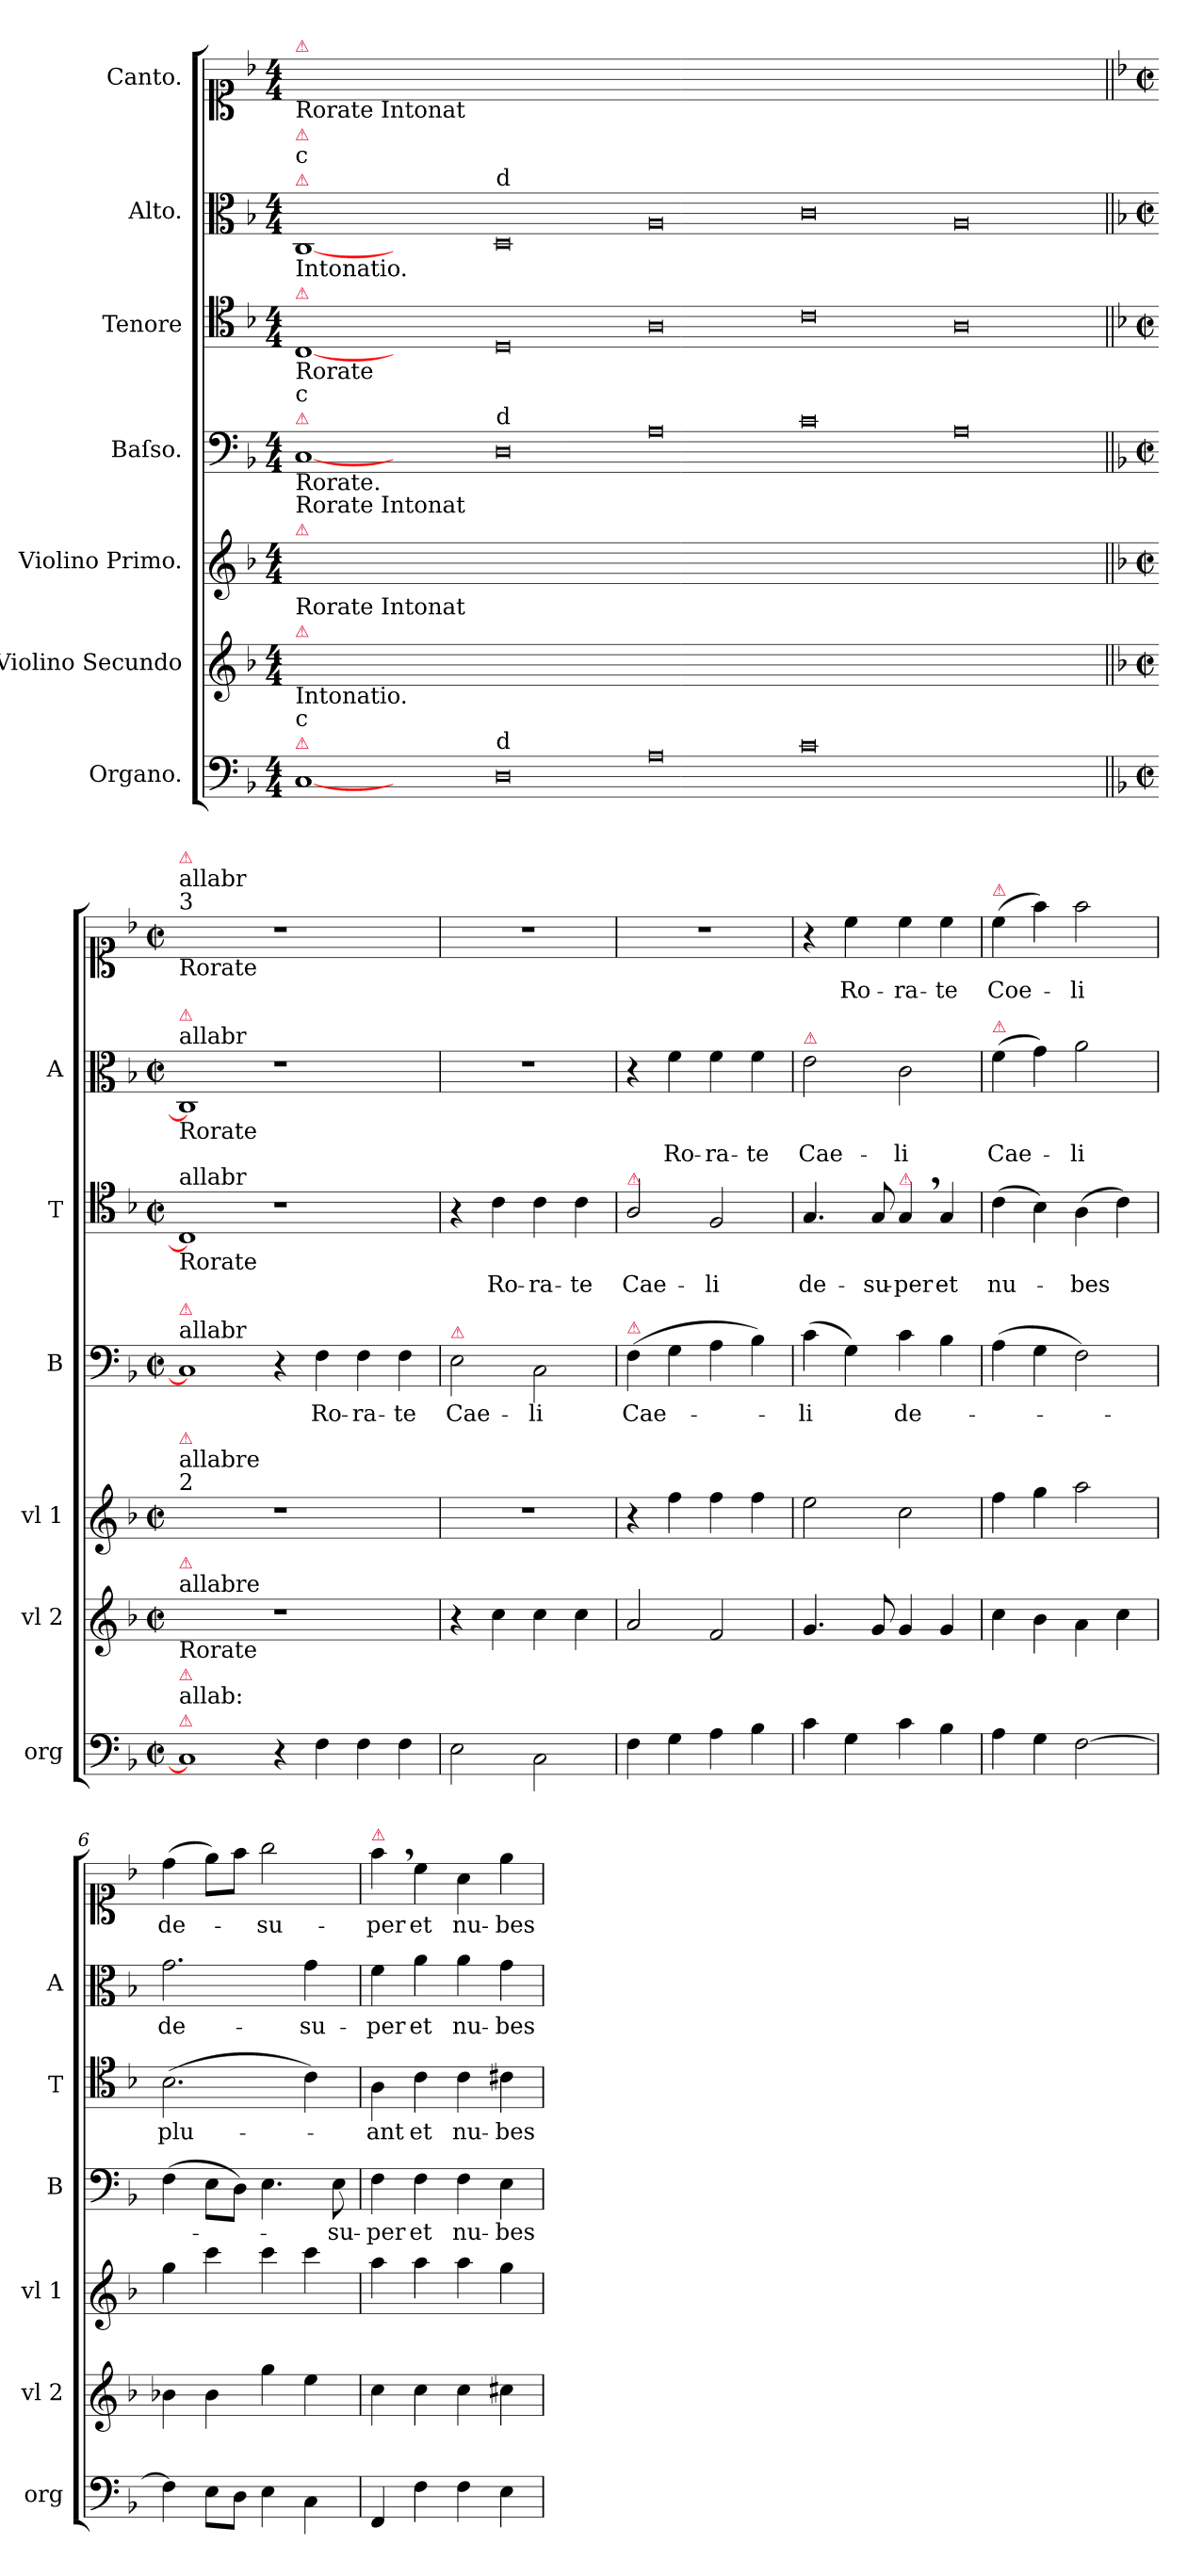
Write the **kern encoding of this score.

**kern	**kern	**kern	**kern	**text	**kern	**text	**kern	**text	**kern	**text
*part7	*part6	*part5	*part4	*part4	*part3	*part3	*part2	*part2	*part1	*part1
*staff7	*staff6	*staff5	*staff4	*staff4	*staff3	*staff3	*staff2	*staff2	*staff1	*staff1
*I"Organo.	*I"Violino Secundo	*I"Violino Primo.	*I"Baſso.	*	*I"Tenore	*	*I"Alto.	*	*I"Canto.	*
*I'org	*I'vl 2	*I'vl 1	*I'B	*	*I'T	*	*I'A	*	*	*
*clefF4	*clefG2	*clefG2	*clefF4	*	*clefC4	*	*clefC3	*	*clefC1	*
*k[b-]	*k[b-]	*k[b-]	*k[b-]	*	*k[b-]	*	*k[b-]	*	*k[b-]	*
*F:	*F:	*F:	*F:	*	*F:	*	*F:	*	*F:	*
*M4/4	*M4/4	*M4/4	*M4/4	*	*M4/4	*	*M4/4	*	*M4/4	*
=	=	=	=	=	=	=	=	=	=	=
!	!	!	!	!	!	!	!	!	!LO:TX:a:color=crimson:t=⚠	!
!	!	!	!	!	!	!	!	!	!LO:TX:b:t=Rorate Intonat	!
!	!	!	!	!	!	!	!LO:TX:a:color=crimson:t=⚠	!	!	!
!	!	!	!	!	!	!	!LO:TX:a:t=c	!	!	!
!	!	!	!	!	!	!	!LO:TX:a:color=crimson:t=⚠	!	!	!
!	!	!	!	!	!LO:TX:a:color=crimson:t=⚠	!	!	!	!	!
!	!	!	!	!	!LO:TX:a:t=Intonatio.	!	!	!	!	!
!	!	!	!	!	!LO:TX:b:t=Rorate	!	!	!	!	!
!	!	!	!LO:TX:a:color=crimson:t=⚠	!	!	!	!	!	!	!
!	!	!	!LO:TX:b:t=Rorate.	!	!	!	!	!	!	!
!	!	!	!LO:TX:a:t=c	!	!	!	!	!	!	!
!	!	!LO:TX:a:color=crimson:t=⚠	!	!	!	!	!	!	!	!
!	!	!LO:TX:a:t=Rorate Intonat	!	!	!	!	!	!	!	!
!	!LO:TX:a:color=crimson:t=⚠	!	!	!	!	!	!	!	!	!
!	!LO:TX:a:t=Rorate Intonat	!	!	!	!	!	!	!	!	!
!LO:TX:a:color=crimson:t=⚠	!	!	!	!	!	!	!	!	!	!
!LO:TX:a:t=c	!	!	!	!	!	!	!	!	!	!
!LO:TX:a:t=Intonatio.	!	!	!	!	!	!	!	!	!	!
[1C/	1ryy	1ryy	[1C/	.	[1C/	.	[1C/	.	1ryy	.
1ryy	1ryy	1ryy	1ryy	.	1ryy	.	1ryy	.	1ryy	.
!	!	!	!	!	!	!	!LO:TX:a:t=d	!	!	!
!	!	!	!LO:TX:a:t=d	!	!	!	!	!	!	!
!LO:TX:a:t=d	!	!	!	!	!	!	!	!	!	!
0D\	0ryy	0ryy	0D\	.	0D/	.	0D/	.	0ryy	.
0A\	0ryy	0ryy	0A\	.	0A\	.	0A/	.	0ryy	.
0c\	0ryy	0ryy	0c\	.	0c\	.	0c\	.	0ryy	.
0ryy	0ryy	0ryy	0A\	.	0A\	.	0A/	.	0ryy	.
=1||	=1||	=1||	=1||	=1||	=1||	=1||	=1||	=1||	=1||	=1||
*k[b-]	*k[b-]	*k[b-]	*k[b-]	*	*k[b-]	*	*k[b-]	*	*k[b-]	*
*M2/2	*M2/2	*M2/2	*M2/2	*	*M2/2	*	*M2/2	*	*M2/2	*
*met(c|)	*met(c|)	*met(c|)	*met(c|)	*	*met(c|)	*	*met(c|)	*	*met(c|)	*
!	!	!	!	!	!	!	!	!	!LO:TX:a:t=3	!
!	!	!	!	!	!	!	!	!	!LO:TX:b:t=Rorate	!
!	!	!	!	!	!	!	!	!	!LO:TX:a:t=allabr	!
!	!	!	!	!	!	!	!	!	!LO:TX:a:color=crimson:t=⚠	!
!	!	!	!	!	!	!	!LO:TX:b:t=Rorate	!	!	!
!	!	!	!	!	!	!	!LO:TX:a:t=allabr	!	!	!
!	!	!	!	!	!	!	!LO:TX:a:color=crimson:t=⚠	!	!	!
!	!	!	!	!	!LO:TX:b:t=Rorate	!	!	!	!	!
!	!	!	!	!	!LO:TX:a:t=allabr	!	!	!	!	!
!	!	!	!LO:TX:a:t=allabr	!	!	!	!	!	!	!
!	!	!	!LO:TX:a:color=crimson:t=⚠	!	!	!	!	!	!	!
!	!	!LO:TX:a:t=2	!	!	!	!	!	!	!	!
!	!	!LO:TX:a:t=allabre	!	!	!	!	!	!	!	!
!	!	!LO:TX:a:color=crimson:t=⚠	!	!	!	!	!	!	!	!
!	!LO:TX:a:t=allabre	!	!	!	!	!	!	!	!	!
!	!LO:TX:b:t=Rorate	!	!	!	!	!	!	!	!	!
!	!LO:TX:a:color=crimson:t=⚠	!	!	!	!	!	!	!	!	!
!LO:TX:a:color=crimson:t=⚠	!	!	!	!	!	!	!	!	!	!
!LO:TX:a:t=allab&colon;	!	!	!	!	!	!	!	!	!	!
!LO:TX:a:color=crimson:t=⚠	!	!	!	!	!	!	!	!	!	!
1C/]	1ryy	1ryy	1C/]	.	1C/]	.	1C/]	.	1ryy	.
4r	1r	1r	4r	.	1r	.	1r	.	1r	.
4F\	.	.	4F\	Ro-	.	.	.	.	.	.
4F\	.	.	4F\	-ra-	.	.	.	.	.	.
4F\	.	.	4F\	-te	.	.	.	.	.	.
=2	=2	=2	=2	=2	=2	=2	=2	=2	=2	=2
!	!	!	!LO:TX:a:color=crimson:t=⚠	!	!	!	!	!	!	!
2E\	4r	1r	2E\	Cae-	4r	.	1r	.	1r	.
.	4cc\	.	.	.	4c\	Ro-	.	.	.	.
2C\	4cc\	.	2C\	-li	4c\	-ra-	.	.	.	.
.	4cc\	.	.	.	4c\	-te	.	.	.	.
=3	=3	=3	=3	=3	=3	=3	=3	=3	=3	=3
!	!	!	!	!	!LO:TX:a:color=crimson:t=⚠	!	!	!	!	!
!	!	!	!LO:TX:a:color=crimson:t=⚠	!	!	!	!	!	!	!
4F\	2a/	4r	(4F\	Cae-	2A/	Cae-	4r	.	1r	.
4G\	.	4ff\	4G\	.	.	.	4f\	Ro-	.	.
4A\	2f/	4ff\	4A\	.	2F/	-li	4f\	-ra-	.	.
4B-\	.	4ff\	4B-\)	.	.	.	4f\	-te	.	.
=4	=4	=4	=4	=4	=4	=4	=4	=4	=4	=4
!	!	!	!	!	!	!	!LO:TX:a:color=crimson:t=⚠	!	!	!
4c\	4.g/	2ee\	(4c\	-li	4.G/	de-	2e\	Cae-	4r	.
4G\	.	.	4G\)	.	.	.	.	.	4cc\	Ro-
.	8g/	.	.	.	8G/	-su-	.	.	.	.
!	!	!	!	!	!LO:TX:a:color=crimson:t=⚠	!	!	!	!	!
4c\	4g/	2cc\	4c\	de-	4G,/	-per	2c\	-li	4cc\	-ra-
4B-\	4g/	.	4B-\	.	4G/	et	.	.	4cc\	-te
=5	=5	=5	=5	=5	=5	=5	=5	=5	=5	=5
!	!	!	!	!	!	!	!	!	!LO:TX:a:color=crimson:t=⚠	!
!	!	!	!	!	!	!	!LO:TX:a:color=crimson:t=⚠	!	!	!
4A\	4cc\	4ff\	(4A\	.	(4c\	nu-	(4f\	Cae-	(4cc\	Coe-
4G\	4b-\	4gg\	4G\	.	4B-\)	.	4g\)	.	4ff\)	.
[2F\	4a\	2aa\	2F\)	.	(4A\	-bes	2a\	-li	2ff\	-li
.	4cc\	.	.	.	4c\)	.	.	.	.	.
=6	=6	=6	=6	=6	=6	=6	=6	=6	=6	=6
4F\]	4b-X\	4gg\	(4F\	.	(2.B-\	plu-	2.g\	de-	(4dd\	de-
8E\L	4b-\	4ccc\	8E\L	.	.	.	.	.	8ee\L)	.
8D\J	.	.	8D\J)	.	.	.	.	.	8ff\J	.
4E\	4gg\	4ccc\	4.E\	.	.	.	.	.	2gg\	-su-
4C\	4ee\	4ccc\	.	.	4c\)	.	4g\	-su-	.	.
.	.	.	8E\	-su-	.	.	.	.	.	.
=7	=7	=7	=7	=7	=7	=7	=7	=7	=7	=7
!	!	!	!	!	!	!	!	!	!LO:TX:a:color=crimson:t=⚠	!
4FF/	4cc\	4aa\	4F\	-per	4A\	-ant	4f\	-per	4ff,\	-per
4F\	4cc\	4aa\	4F\	et	4c\	et	4a\	et	4cc\	et
4F\	4cc\	4aa\	4F\	nu-	4c\	nu-	4a\	nu-	4a\	nu-
4E\	4cc#X\	4gg\	4E\	-bes	4c#X\	-bes	4g\	-bes	4ee\	-bes
=	=	=	=	=	=	=	=	=	=	=
*-	*-	*-	*-	*-	*-	*-	*-	*-	*-	*-
